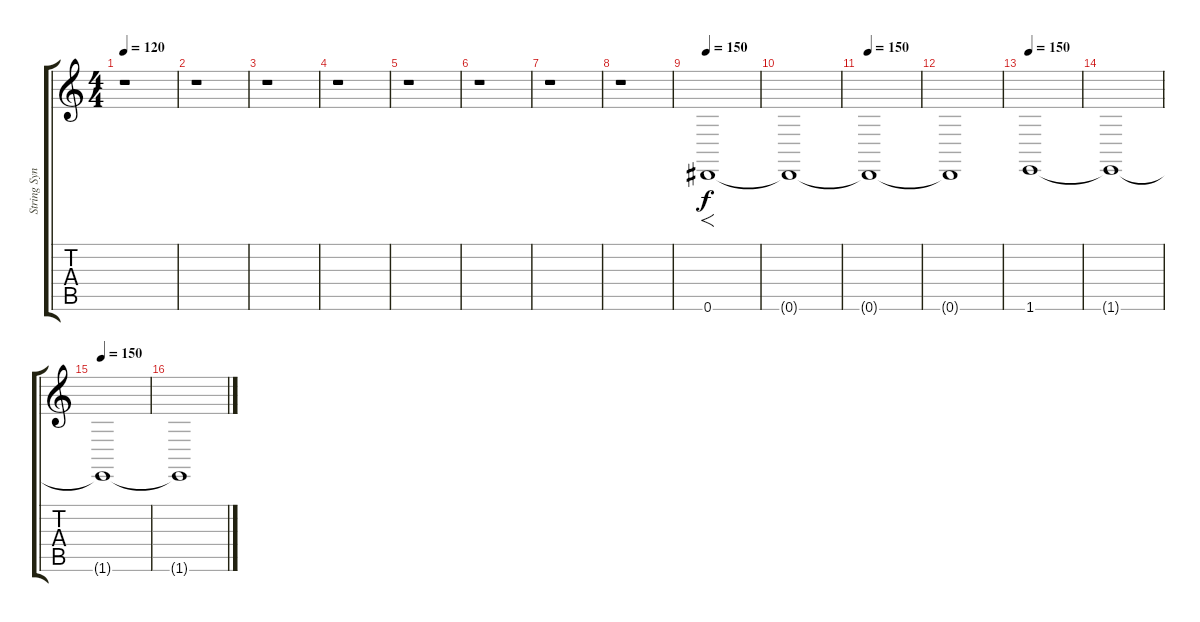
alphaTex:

\track ("String Synth" "String Syn") {instrument synthstrings1}
\staff {score tabs}
\tuning (Eb4 Bb3 Gb3 Db3 Ab2 Eb2) {hide}
\ts (4 4)
\tempo 120
\clef g2
\ks c
r.1{dy f} |
r.1 |
r.1 |
r.1 |
r.1 |
r.1 |
r.1 |
r.1{balance 0} |
\tempo 150
0.6.1{f balance 16} |
0.6{t}.1 |
\tempo 150
0.6{t}.1{balance 0} |
0.6{t}.1 |
\tempo 150
1.6.1{balance 16} |
1.6{t}.1 |
\tempo 150
1.6{t}.1{balance 0} |
1.6{t}.1
